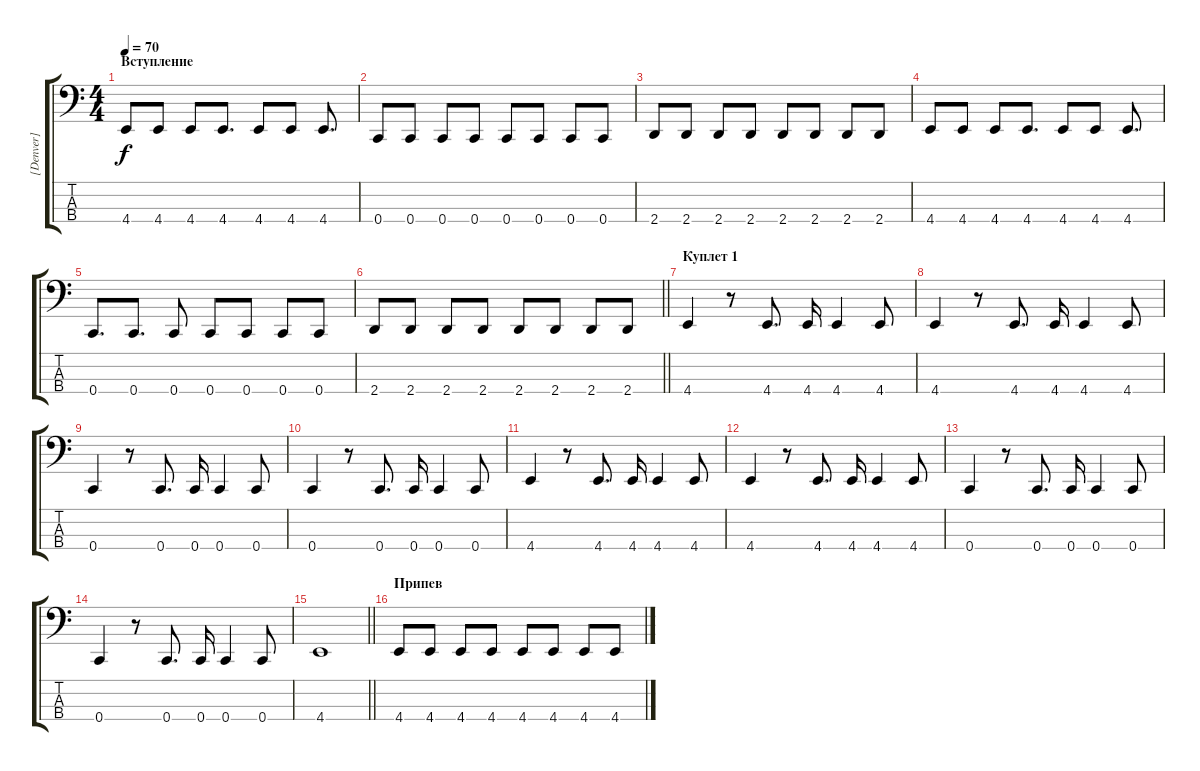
\track ("[Denver]" "[Denver]") {instrument electricbassfinger}
\staff {score tabs}
\tuning (Eb2 Bb1 F1 C1) {hide}
\ts (4 4)
\section ("" "Вступление")
\tempo 70
\clef f4
\ks c
4.4.8{dy f instrument electricbassfinger} 4.4.8 4.4.8 4.4.8{d} 4.4.8 4.4.8 4.4.8{d} |
0.4.8 0.4.8 0.4.8 0.4.8 0.4.8 0.4.8 0.4.8 0.4.8 |
2.4.8 2.4.8 2.4.8 2.4.8 2.4.8 2.4.8 2.4.8 2.4.8 |
4.4.8 4.4.8 4.4.8 4.4.8{d} 4.4.8 4.4.8 4.4.8{d} |
0.4.8{d} 0.4.8{d} 0.4.8 0.4.8 0.4.8 0.4.8 0.4.8 |
\barLineRight lightlight
2.4.8 2.4.8 2.4.8 2.4.8 2.4.8 2.4.8 2.4.8 2.4.8 |
\section ("" "Куплет 1")
4.4.4 r.8 4.4.8{d} 4.4.16 4.4.4 4.4.8 |
4.4.4 r.8 4.4.8{d} 4.4.16 4.4.4 4.4.8 |
0.4.4 r.8 0.4.8{d} 0.4.16 0.4.4 0.4.8 |
0.4.4 r.8 0.4.8{d} 0.4.16 0.4.4 0.4.8 |
4.4.4 r.8 4.4.8{d} 4.4.16 4.4.4 4.4.8 |
4.4.4 r.8 4.4.8{d} 4.4.16 4.4.4 4.4.8 |
0.4.4 r.8 0.4.8{d} 0.4.16 0.4.4 0.4.8 |
0.4.4 r.8 0.4.8{d} 0.4.16 0.4.4 0.4.8 |
\barLineRight lightlight
4.4.1 |
\section ("" "Припев")
4.4.8 4.4.8 4.4.8 4.4.8 4.4.8 4.4.8 4.4.8 4.4.8
